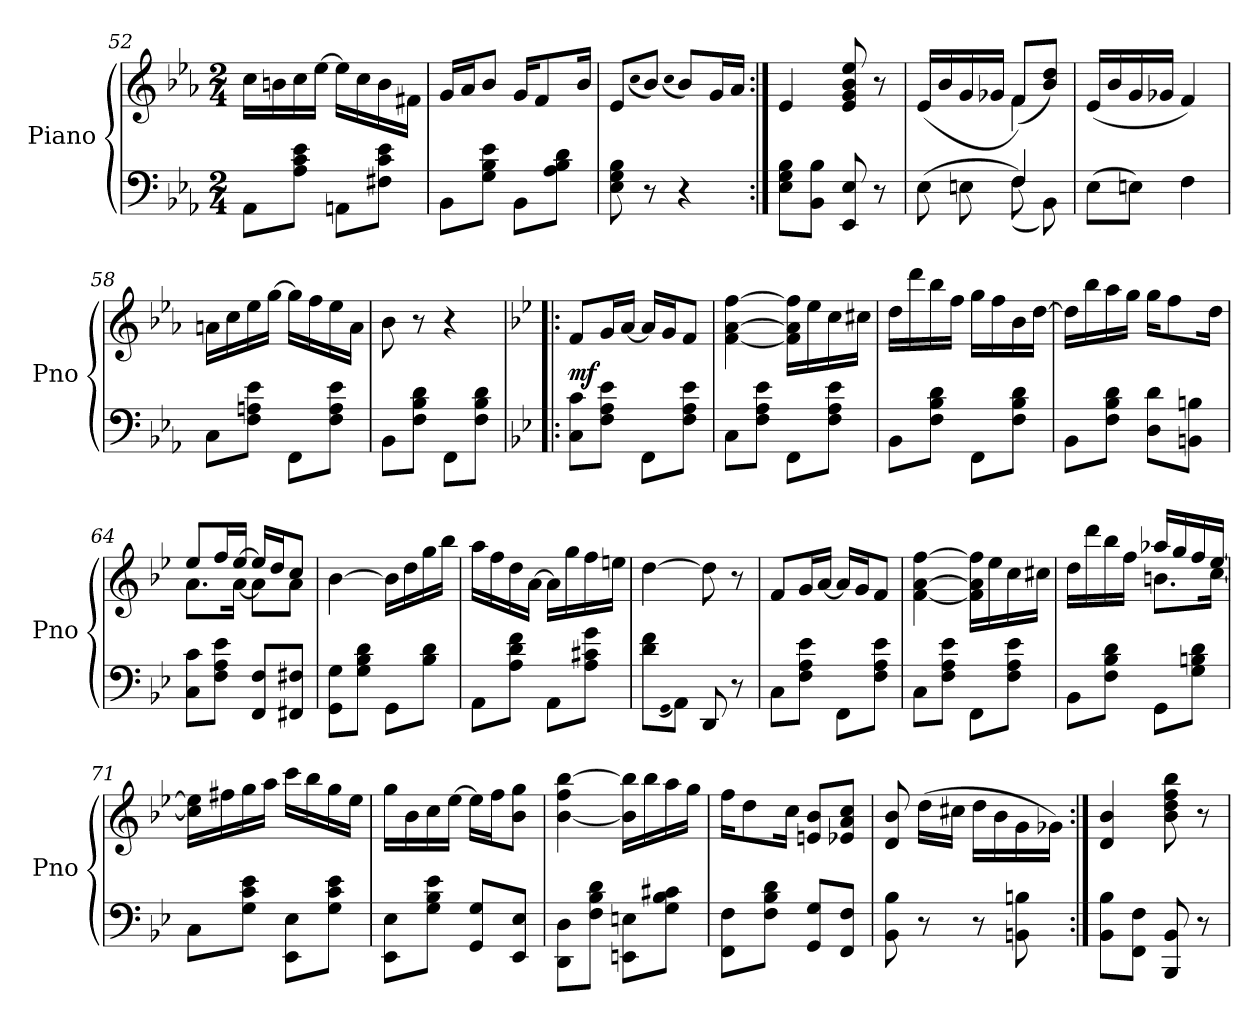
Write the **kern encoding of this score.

**kern	**kern	**dynam
*part1	*part1	*part1
*staff2	*staff1	*staff1/2
*I"Piano	*	*
*I'Pno	*	*
*clefF4	*clefG2	*
*k[b-e-a-]	*k[b-e-a-]	*
*M2/4	*M2/4	*
=52	=52	=52
8AA-L	16ccLL	.
.	16bn	.
8A- 8c 8e-J	16cc	.
.	[16ee-JJ	.
8AAnL	16ee-LL]	.
.	16cc	.
8F#X 8c 8e-J	16b	.
.	16f#XJJ	.
=53	=53	=53
8BB-L	16gLL	.
.	16a-J	.
8G 8B- 8e-J	8b-J	.
8BB-L	16gKL	.
.	8f	.
8A- 8B- 8dJ	.	.
.	16b-Jk	.
=54	=54	=54
8E- 8G 8B-	8e-L	.
.	(qcc	.
8r	8b-J)	.
.	(qcc	.
4r	8b-L)	.
.	16gL	.
.	16a-JJ	.
=55:|!	=55:|!	=55:|!
8E- 8G 8B-L	4e-	.
8BB- 8B-J	.	.
8EE- 8E-	8e- 8g 8b- 8ee-	.
8r	8r	.
=56	=56	=56
*^	*^	*
(8E-	8ryy	(16e-LL	4ryy	.
.	.	16b-	.	.
8ryy	8En	16g	.	.
.	.	16g-XJJ	.	.
4F	(8F)	8fL)	(4f	.
.	8BB-)	8b- 8ddJ)	.	.
*v	*v	*	*	*
*	*v	*v	*
=57	=57	=57
(8E-L	(16e-LL	.
.	16b-	.
8EnJ)	16g	.
.	16g-XJJ	.
4F	4f)	.
=58	=58	=58
8CL	16anLL	.
.	16cc	.
8F 8An 8e-J	16ee-	.
.	[16ggJJ	.
8FFL	16ggLL]	.
.	16ff	.
8F 8A 8e-J	16ee-	.
.	16aJJ	.
=59	=59	=59
8BB-L	8b-	.
8F 8B- 8dJ	8r	.
8FFL	4r	.
8F 8B- 8dJ	.	.
=60!|:	=60!|:	=60!|:
*k[b-e-]	*k[b-e-]	*
8C 8cL	8fL	mf
8F 8A 8e-J	16gL	.
.	[16aJJ	.
8FFL	16aLL]	.
.	16gJ	.
8F 8A 8e-J	8fJ	.
=61	=61	=61
8CL	[4f [4a [4ff	.
8F 8A 8e-J	.	.
8FFL	16f] 16a] 16ff]LL	.
.	16ee-	.
8F 8A 8e-J	16cc	.
.	16cc#XJJ	.
=62	=62	=62
8BB-L	16ddLL	.
.	16ddd	.
8F 8B- 8dJ	16bb-	.
.	16ffJJ	.
8FFL	16ggLL	.
.	16ff	.
8F 8B- 8dJ	16b-	.
.	[16ddJJ	.
=63	=63	=63
8BB-L	16ddLL]	.
.	16bb-	.
8F 8B- 8dJ	16aa	.
.	16ggJJ	.
8D 8dL	16ggKL	.
.	8ff	.
8BBn 8BnJ	.	.
.	16ddJk	.
=64	=64	=64
*	*^	*
8C 8cL	8ee-L	8.aL	.
8F 8A 8e-J	16ffL	.	.
.	[16ee-JJ	[16aJk	.
8FF 8FL	16ee-LL]	8aL]	.
.	16ddJ	.	.
8FF#X 8F#XJ	8ccJ	8aJ	.
*	*v	*v	*
=65	=65	=65
8GG 8GL	[4b-	.
8G 8B- 8dJ	.	.
8GGL	16b-LL]	.
.	16dd	.
8B- 8dJ	16gg	.
.	16bb-JJ	.
=66	=66	=66
8AAL	16aaLL	.
.	16ff	.
8A 8d 8fJ	16dd	.
.	[16aJJ	.
8AAL	16aLL]	.
.	16gg	.
8A 8c#X 8gJ	16ff	.
.	16eenJJ	.
=67	=67	=67
8d 8fL	[4dd	.
(qGG	.	.
8AAJ)	.	.
8DD	8dd]	.
8r	8r	.
=68	=68	=68
8CL	8fL	.
8F 8A 8e-J	16gL	.
.	[16aJJ	.
8FFL	16aLL]	.
.	16gJ	.
8F 8A 8e-J	8fJ	.
=69	=69	=69
8CL	[4f [4a [4ff	.
8F 8A 8e-J	.	.
8FFL	16f] 16a] 16ff]LL	.
.	16ee-	.
8F 8A 8e-J	16cc	.
.	16cc#XJJ	.
=70	=70	=70
*	*^	*
8BB-L	16ddLL	4ryy	.
.	16ddd	.	.
8F 8B- 8dJ	16bb-	.	.
.	16ffJJ	.	.
8GGL	16aa-XLL	8.bnL	.
.	16gg	.	.
8G 8Bn 8dJ	16ff	.	.
.	[16ee-JJ	[16ccJk	.
*	*v	*v	*
=71	=71	=71
8CL	16cc] 16ee-]LL	.
.	16ff#X	.
8G 8c 8e-J	16gg	.
.	16aaJJ	.
8EE- 8E-L	16cccLL	.
.	16bb-	.
8G 8c 8e-J	16gg	.
.	16ee-JJ	.
=72	=72	=72
8EE- 8E-L	16ggLL	.
.	16b-	.
8G 8B- 8e-J	16cc	.
.	[16ee-JJ	.
8GG 8GL	16ee-LL]	.
.	16ffJ	.
8EE- 8E-J	8b- 8ggJ	.
=73	=73	=73
8DD 8DL	[4b- 4ff [4bb-	.
8F 8B- 8dJ	.	.
8EEn 8EnL	16b-] 16bb-]LL	.
.	16bb-	.
8G 8B- 8c#XJ	16aa	.
.	16ggJJ	.
=74	=74	=74
8FF 8FL	16ffKL	.
.	8dd	.
8F 8B- 8dJ	.	.
.	16ccJk	.
8GG 8GL	8en 8b-L	.
8FF 8FJ	8e-X 8a 8ccJ	.
=75	=75	=75
8BB- 8B-	8d 8b-	.
8r	(16ddLL	.
.	16cc#XJJ	.
8r	16ddLL	.
.	16b-	.
8BBn 8Bn	16g	.
.	16g-XJJ)	.
=76:|!	=76:|!	=76:|!
8BB- 8B-L	4d 4b-	.
8FF 8FJ	.	.
8BBB- 8BB-	8b- 8dd 8ff 8bb-	.
8r	8r	.
=	=	=
*-	*-	*-
